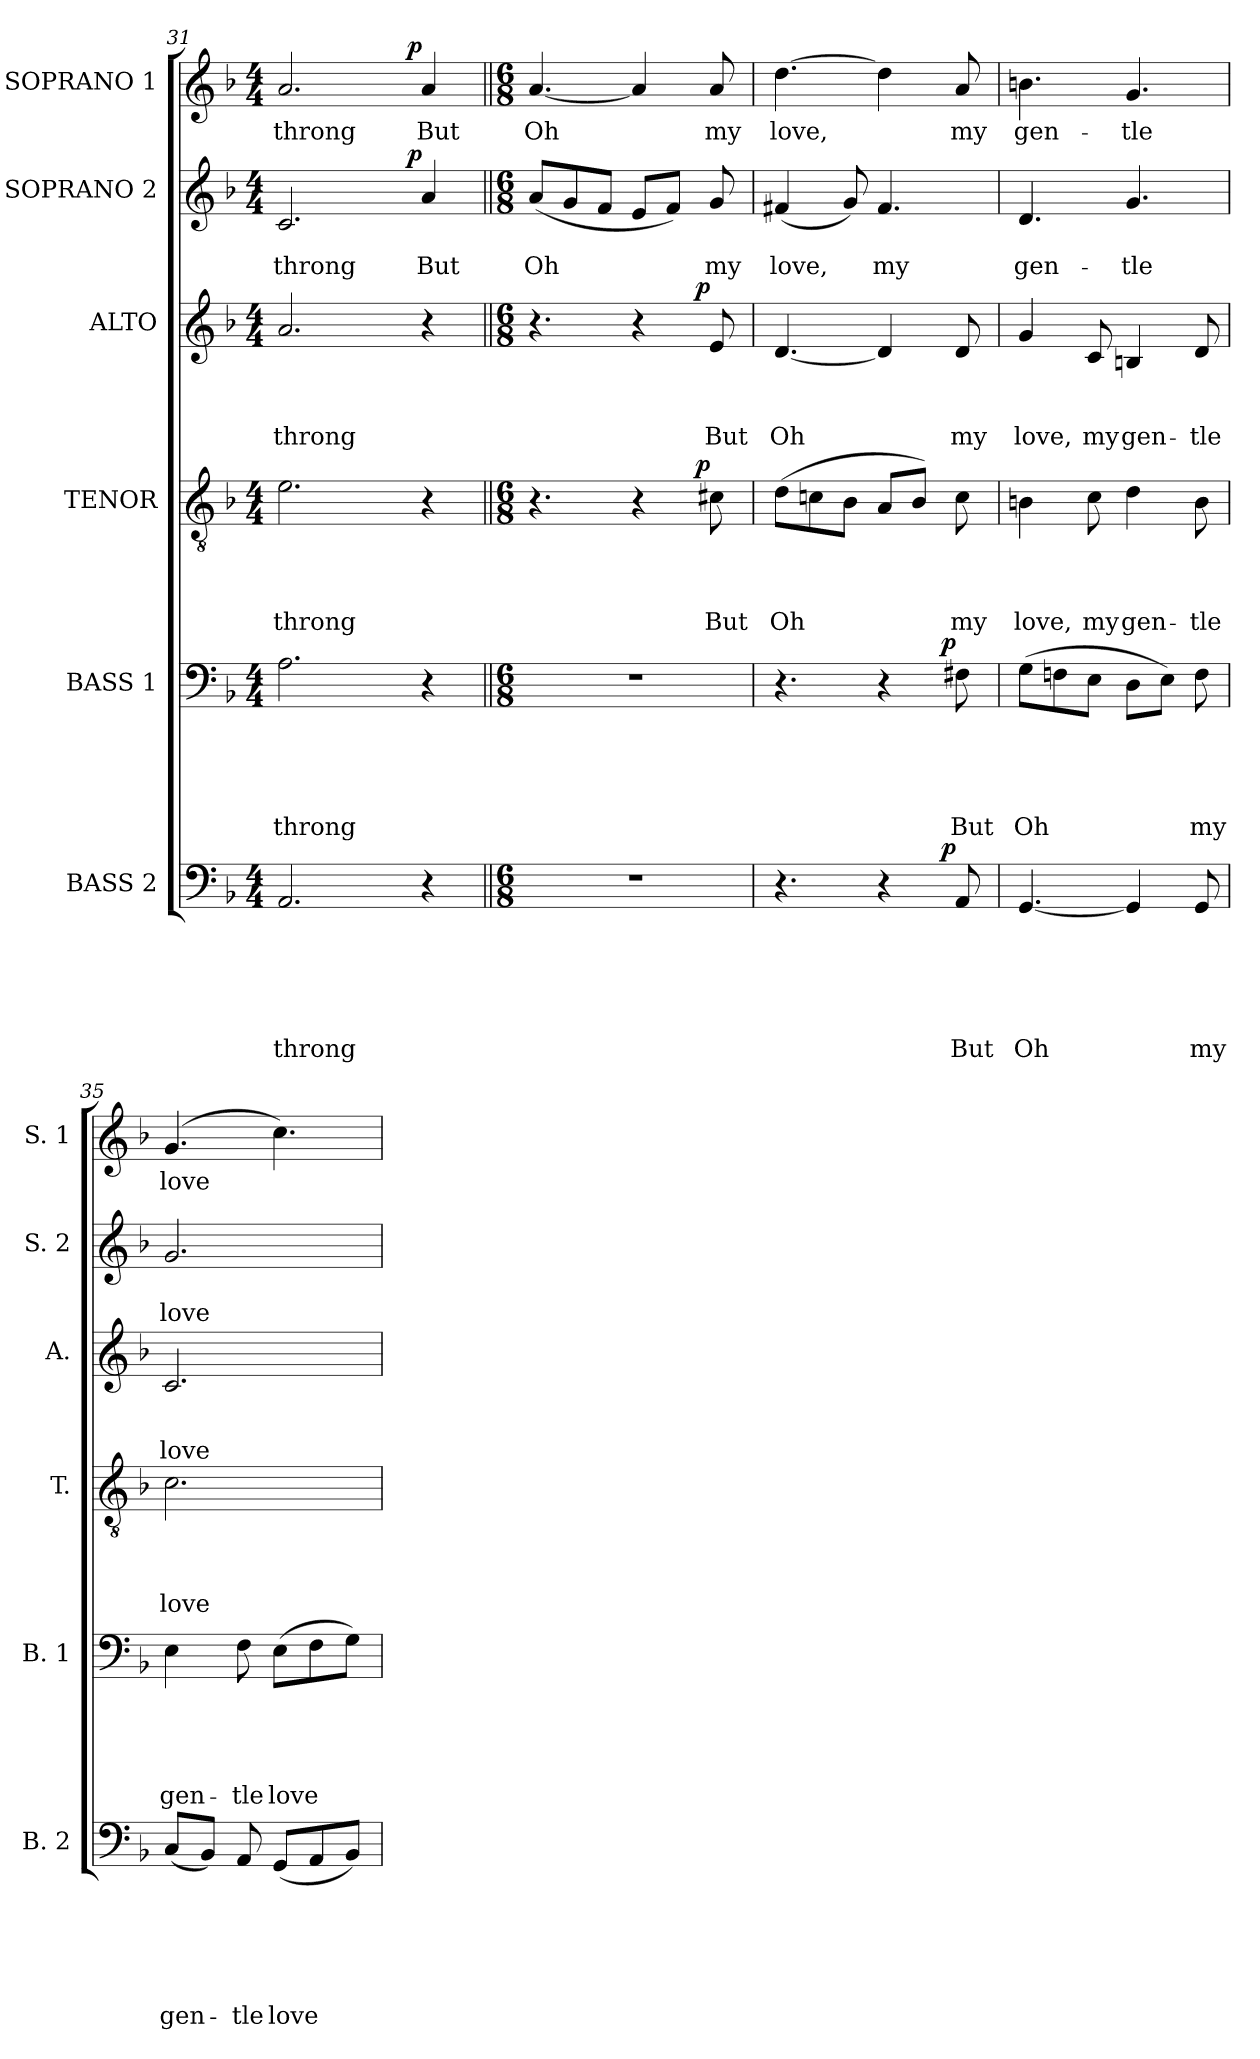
**kern	**text	**text	**text	**text	**text	**text	**dynam	**kern	**text	**text	**text	**text	**text	**dynam	**kern	**text	**text	**text	**text	**dynam	**kern	**text	**text	**text	**dynam	**kern	**text	**text	**dynam	**kern	**text	**dynam
*part6	*part6	*part6	*part6	*part6	*part6	*part6	*part6	*part5	*part5	*part5	*part5	*part5	*part5	*part5	*part4	*part4	*part4	*part4	*part4	*part4	*part3	*part3	*part3	*part3	*part3	*part2	*part2	*part2	*part2	*part1	*part1	*part1
*staff6	*staff6	*staff6	*staff6	*staff6	*staff6	*staff6	*staff6	*staff5	*staff5	*staff5	*staff5	*staff5	*staff5	*staff5	*staff4	*staff4	*staff4	*staff4	*staff4	*staff4	*staff3	*staff3	*staff3	*staff3	*staff3	*staff2	*staff2	*staff2	*staff2	*staff1	*staff1	*staff1
*I"BASS 2	*	*	*	*	*	*	*	*I"BASS 1	*	*	*	*	*	*	*I"TENOR	*	*	*	*	*	*I"ALTO	*	*	*	*	*I"SOPRANO 2	*	*	*	*I"SOPRANO 1	*	*
*I'B. 2	*	*	*	*	*	*	*	*I'B. 1	*	*	*	*	*	*	*I'T.	*	*	*	*	*	*I'A.	*	*	*	*	*I'S. 2	*	*	*	*I'S. 1	*	*
!!LO:LB:g=z
*clefF4	*	*	*	*	*	*	*	*clefF4	*	*	*	*	*	*	*clefGv2	*	*	*	*	*	*clefG2	*	*	*	*	*clefG2	*	*	*	*clefG2	*	*
*k[b-]	*	*	*	*	*	*	*	*k[b-]	*	*	*	*	*	*	*k[b-]	*	*	*	*	*	*k[b-]	*	*	*	*	*k[b-]	*	*	*	*k[b-]	*	*
*F:	*	*	*	*	*	*	*	*F:	*	*	*	*	*	*	*F:	*	*	*	*	*	*F:	*	*	*	*	*F:	*	*	*	*F:	*	*
*M4/4	*	*	*	*	*	*	*	*M4/4	*	*	*	*	*	*	*M4/4	*	*	*	*	*	*M4/4	*	*	*	*	*M4/4	*	*	*	*M4/4	*	*
=31	=31	=31	=31	=31	=31	=31	=31	=31	=31	=31	=31	=31	=31	=31	=31	=31	=31	=31	=31	=31	=31	=31	=31	=31	=31	=31	=31	=31	=31	=31	=31	=31
!	!	!	!	!	!	!LO:LY:b	!	!	!	!	!	!	!LO:LY:b	!	!	!	!	!	!LO:LY:b	!	!	!	!	!LO:LY:b	!	!	!	!LO:LY:b	!	!	!LO:LY:b	!
*	*	*	*	*	*	*	*	*	*	*	*	*	*	*	*	*	*	*	*	*	*	*	*	*	*	*^	*	*	*	*^	*	*
2.AA/	.	.	.	.	.	throng	.	2.A\	.	.	.	.	throng	.	2.e\	.	.	.	throng	.	2.a/	.	.	throng	.	2.c/	2ryy	.	throng	.	2.a/	2ryy	throng	.
.	.	.	.	.	.	.	.	.	.	.	.	.	.	.	.	.	.	.	.	.	.	.	.	.	.	.	8..ryy	.	.	.	.	8..ryy	.	.
!	!	!	!	!	!	!	!	!	!	!	!	!	!	!	!	!	!	!	!	!	!	!	!	!	!	!	!	!	!	!LO:DY:a	!	!	!	!LO:DY:a
.	.	.	.	.	.	.	.	.	.	.	.	.	.	.	.	.	.	.	.	.	.	.	.	.	.	.	4ryy	.	.	p	.	4ryy	.	p
!	!	!	!	!	!	!	!	!	!	!	!	!	!	!	!	!	!	!	!	!	!	!	!	!	!	!	!	!	!LO:LY:b	!	!	!	!LO:LY:b	!
4r	.	.	.	.	.	.	.	4r	.	.	.	.	.	.	4r	.	.	.	.	.	4r	.	.	.	.	4a/	.	.	But	.	4a/	.	But	.
.	.	.	.	.	.	.	.	.	.	.	.	.	.	.	.	.	.	.	.	.	.	.	.	.	.	.	32ryy	.	.	.	.	32ryy	.	.
*	*	*	*	*	*	*	*	*	*	*	*	*	*	*	*	*	*	*	*	*	*	*	*	*	*	*v	*v	*	*	*	*	*	*	*
*	*	*	*	*	*	*	*	*	*	*	*	*	*	*	*	*	*	*	*	*	*	*	*	*	*	*	*	*	*	*v	*v	*	*
=32||	=32||	=32||	=32||	=32||	=32||	=32||	=32||	=32||	=32||	=32||	=32||	=32||	=32||	=32||	=32||	=32||	=32||	=32||	=32||	=32||	=32||	=32||	=32||	=32||	=32||	=32||	=32||	=32||	=32||	=32||	=32||	=32||
*M6/8	*	*	*	*	*	*	*	*M6/8	*	*	*	*	*	*	*M6/8	*	*	*	*	*	*M6/8	*	*	*	*	*M6/8	*	*	*	*M6/8	*	*
*	*	*	*	*	*	*	*	*	*	*	*	*	*	*	*	*	*	*	*	*	*	*	*	*	*	*^	*	*	*	*^	*	*
!	!	!	!	!	!	!	!	!	!	!	!	!	!	!	!	!	!	!	!	!	!	!	!	!	!	!	!	!	!	!	!LO:TX:a:B:t=(= )	!	!	!
!LO:N:vis=1	!	!	!	!	!	!	!	!LO:N:vis=1	!	!	!	!	!	!	!	!	!	!	!	!	!	!	!	!	!	!	!	!	!LO:LY:b	!	!	!	!LO:LY:b	!
*	*	*	*	*	*	*	*	*	*	*	*	*	*	*	*	*	*	*	*	*	*	*	*	*	*	*v	*v	*	*	*	*	*	*	*
*	*	*	*	*	*	*	*	*	*	*	*	*	*	*	*^	*	*	*	*	*	*^	*	*	*	*	*	*	*	*	*v	*v	*	*
2.r	.	.	.	.	.	.	.	2.r	.	.	.	.	.	.	4.r	2ryy	.	.	.	.	.	4.r	2ryy	.	.	.	.	(<8a/L	.	Oh	.	[<4.a/	Oh	.
.	.	.	.	.	.	.	.	.	.	.	.	.	.	.	.	.	.	.	.	.	.	.	.	.	.	.	.	8g/	.	.	.	.	.	.
.	.	.	.	.	.	.	.	.	.	.	.	.	.	.	.	.	.	.	.	.	.	.	.	.	.	.	.	8f/J	.	.	.	.	.	.
.	.	.	.	.	.	.	.	.	.	.	.	.	.	.	4r	.	.	.	.	.	.	4r	.	.	.	.	.	8e/L	.	.	.	4a/]	.	.
.	.	.	.	.	.	.	.	.	.	.	.	.	.	.	.	16.ryy	.	.	.	.	.	.	16.ryy	.	.	.	.	8f/J)	.	.	.	.	.	.
!	!	!	!	!	!	!	!	!	!	!	!	!	!	!	!	!	!	!	!	!	!LO:DY:a	!	!	!	!	!	!LO:DY:a	!	!	!	!	!	!	!
.	.	.	.	.	.	.	.	.	.	.	.	.	.	.	.	8ryy	.	.	.	.	p	.	8ryy	.	.	.	p	.	.	.	.	.	.	.
!	!	!	!	!	!	!	!	!	!	!	!	!	!	!	!	!	!	!	!	!LO:LY:b	!	!	!	!	!	!LO:LY:b	!	!	!	!LO:LY:b	!	!	!LO:LY:b	!
.	.	.	.	.	.	.	.	.	.	.	.	.	.	.	8c#X\	.	.	.	.	But	.	8e/	.	.	.	But	.	8g/	.	my	.	8a/	my	.
.	.	.	.	.	.	.	.	.	.	.	.	.	.	.	.	32ryy	.	.	.	.	.	.	32ryy	.	.	.	.	.	.	.	.	.	.	.
=33	=33	=33	=33	=33	=33	=33	=33	=33	=33	=33	=33	=33	=33	=33	=33	=33	=33	=33	=33	=33	=33	=33	=33	=33	=33	=33	=33	=33	=33	=33	=33	=33	=33	=33
!	!	!	!	!	!	!	!	!	!	!	!	!	!	!	!	!	!	!	!	!LO:LY:b	!	!	!	!	!	!LO:LY:b	!	!	!	!LO:LY:b	!	!	!LO:LY:b	!
*	*	*	*	*	*	*	*	*	*	*	*	*	*	*	*v	*v	*	*	*	*	*	*	*	*	*	*	*	*	*	*	*	*	*	*
*^	*	*	*	*	*	*	*	*^	*	*	*	*	*	*	*	*	*	*	*	*	*v	*v	*	*	*	*	*	*	*	*	*	*	*
4.r	2ryy	.	.	.	.	.	.	.	4.r	2ryy	.	.	.	.	.	.	(>8d\L	.	.	.	Oh	.	[<4.d/	.	.	Oh	.	(<4f#X/	.	love,	.	[>4.dd\	love,	.
.	.	.	.	.	.	.	.	.	.	.	.	.	.	.	.	.	8cn\	.	.	.	.	.	.	.	.	.	.	.	.	.	.	.	.	.
.	.	.	.	.	.	.	.	.	.	.	.	.	.	.	.	.	8B-\J	.	.	.	.	.	.	.	.	.	.	8g/)	.	.	.	.	.	.
!	!	!	!	!	!	!	!	!	!	!	!	!	!	!	!	!	!	!	!	!	!	!	!	!	!	!	!	!	!	!LO:LY:b	!	!	!	!
4r	.	.	.	.	.	.	.	.	4r	.	.	.	.	.	.	.	8A/L	.	.	.	.	.	4d/]	.	.	.	.	4.f#/	.	my	.	4dd\]	.	.
.	16.ryy	.	.	.	.	.	.	.	.	16.ryy	.	.	.	.	.	.	8B-/J)	.	.	.	.	.	.	.	.	.	.	.	.	.	.	.	.	.
!	!	!	!	!	!	!	!	!LO:DY:a	!	!	!	!	!	!	!	!LO:DY:a	!	!	!	!	!	!	!	!	!	!	!	!	!	!	!	!	!	!
.	8ryy	.	.	.	.	.	.	p	.	8ryy	.	.	.	.	.	p	.	.	.	.	.	.	.	.	.	.	.	.	.	.	.	.	.	.
!	!	!	!	!	!	!	!LO:LY:b	!	!	!	!	!	!	!	!LO:LY:b	!	!	!	!	!	!LO:LY:b	!	!	!	!	!LO:LY:b	!	!	!	!	!	!	!LO:LY:b	!
8AA/	.	.	.	.	.	.	But	.	8F#X\	.	.	.	.	.	But	.	8c\	.	.	.	my	.	8d/	.	.	my	.	.	.	.	.	8a/	my	.
.	32ryy	.	.	.	.	.	.	.	.	32ryy	.	.	.	.	.	.	.	.	.	.	.	.	.	.	.	.	.	.	.	.	.	.	.	.
=34	=34	=34	=34	=34	=34	=34	=34	=34	=34	=34	=34	=34	=34	=34	=34	=34	=34	=34	=34	=34	=34	=34	=34	=34	=34	=34	=34	=34	=34	=34	=34	=34	=34	=34
!	!	!	!	!	!	!	!LO:LY:b	!	!	!	!	!	!	!	!LO:LY:b	!	!	!	!	!	!LO:LY:b	!	!	!	!	!LO:LY:b	!	!	!	!LO:LY:b	!	!	!LO:LY:b	!
*v	*v	*	*	*	*	*	*	*	*	*	*	*	*	*	*	*	*	*	*	*	*	*	*	*	*	*	*	*	*	*	*	*	*	*
*	*	*	*	*	*	*	*	*v	*v	*	*	*	*	*	*	*	*	*	*	*	*	*	*	*	*	*	*	*	*	*	*	*	*
[<4.GG/	.	.	.	.	.	Oh	.	(>8G\L	.	.	.	.	Oh	.	4Bn\	.	.	.	love,	.	4g/	.	.	love,	.	4.d/	.	gen-	.	4.bn\	gen-	.
.	.	.	.	.	.	.	.	8Fn\	.	.	.	.	.	.	.	.	.	.	.	.	.	.	.	.	.	.	.	.	.	.	.	.
!	!	!	!	!	!	!	!	!	!	!	!	!	!	!	!	!	!	!	!LO:LY:b	!	!	!	!	!LO:LY:b	!	!	!	!	!	!	!	!
.	.	.	.	.	.	.	.	8E\J	.	.	.	.	.	.	8c\	.	.	.	my	.	8c/	.	.	my	.	.	.	.	.	.	.	.
!	!	!	!	!	!	!	!	!	!	!	!	!	!	!	!	!	!	!	!LO:LY:b	!	!	!	!	!LO:LY:b	!	!	!	!LO:LY:b	!	!	!LO:LY:b	!
4GG/]	.	.	.	.	.	.	.	8D\L	.	.	.	.	.	.	4d\	.	.	.	gen-	.	4Bn/	.	.	gen-	.	4.g/	.	-tle	.	4.g/	-tle	.
.	.	.	.	.	.	.	.	8E\J)	.	.	.	.	.	.	.	.	.	.	.	.	.	.	.	.	.	.	.	.	.	.	.	.
!	!	!	!	!	!	!LO:LY:b	!	!	!	!	!	!	!LO:LY:b	!	!	!	!	!	!LO:LY:b	!	!	!	!	!LO:LY:b	!	!	!	!	!	!	!	!
8GG/	.	.	.	.	.	my	.	8F\	.	.	.	.	my	.	8B\	.	.	.	-tle	.	8d/	.	.	-tle	.	.	.	.	.	.	.	.
=35	=35	=35	=35	=35	=35	=35	=35	=35	=35	=35	=35	=35	=35	=35	=35	=35	=35	=35	=35	=35	=35	=35	=35	=35	=35	=35	=35	=35	=35	=35	=35	=35
!	!	!	!	!	!	!LO:LY:b	!	!	!	!	!	!	!LO:LY:b	!	!	!	!	!	!LO:LY:b	!	!	!	!	!LO:LY:b	!	!	!	!LO:LY:b	!	!	!LO:LY:b	!
(<8C/L	.	.	.	.	.	gen-	.	4E\	.	.	.	.	gen-	.	2.c\	.	.	.	love	.	2.c/	.	.	love	.	2.g/	.	love	.	(4.g/	love	.
8BB-/J)	.	.	.	.	.	.	.	.	.	.	.	.	.	.	.	.	.	.	.	.	.	.	.	.	.	.	.	.	.	.	.	.
!	!	!	!	!	!	!LO:LY:b	!	!	!	!	!	!	!LO:LY:b	!	!	!	!	!	!	!	!	!	!	!	!	!	!	!	!	!	!	!
8AA/	.	.	.	.	.	-tle	.	8F\	.	.	.	.	-tle	.	.	.	.	.	.	.	.	.	.	.	.	.	.	.	.	.	.	.
!	!	!	!	!	!	!LO:LY:b	!	!	!	!	!	!	!LO:LY:b	!	!	!	!	!	!	!	!	!	!	!	!	!	!	!	!	!	!	!
(<8GG/L	.	.	.	.	.	love	.	(>8E\L	.	.	.	.	love	.	.	.	.	.	.	.	.	.	.	.	.	.	.	.	.	4.cc\)	.	.
8AA/	.	.	.	.	.	.	.	8F\	.	.	.	.	.	.	.	.	.	.	.	.	.	.	.	.	.	.	.	.	.	.	.	.
8BB-/J)	.	.	.	.	.	.	.	8G\J)	.	.	.	.	.	.	.	.	.	.	.	.	.	.	.	.	.	.	.	.	.	.	.	.
=	=	=	=	=	=	=	=	=	=	=	=	=	=	=	=	=	=	=	=	=	=	=	=	=	=	=	=	=	=	=	=	=
*-	*-	*-	*-	*-	*-	*-	*-	*-	*-	*-	*-	*-	*-	*-	*-	*-	*-	*-	*-	*-	*-	*-	*-	*-	*-	*-	*-	*-	*-	*-	*-	*-
